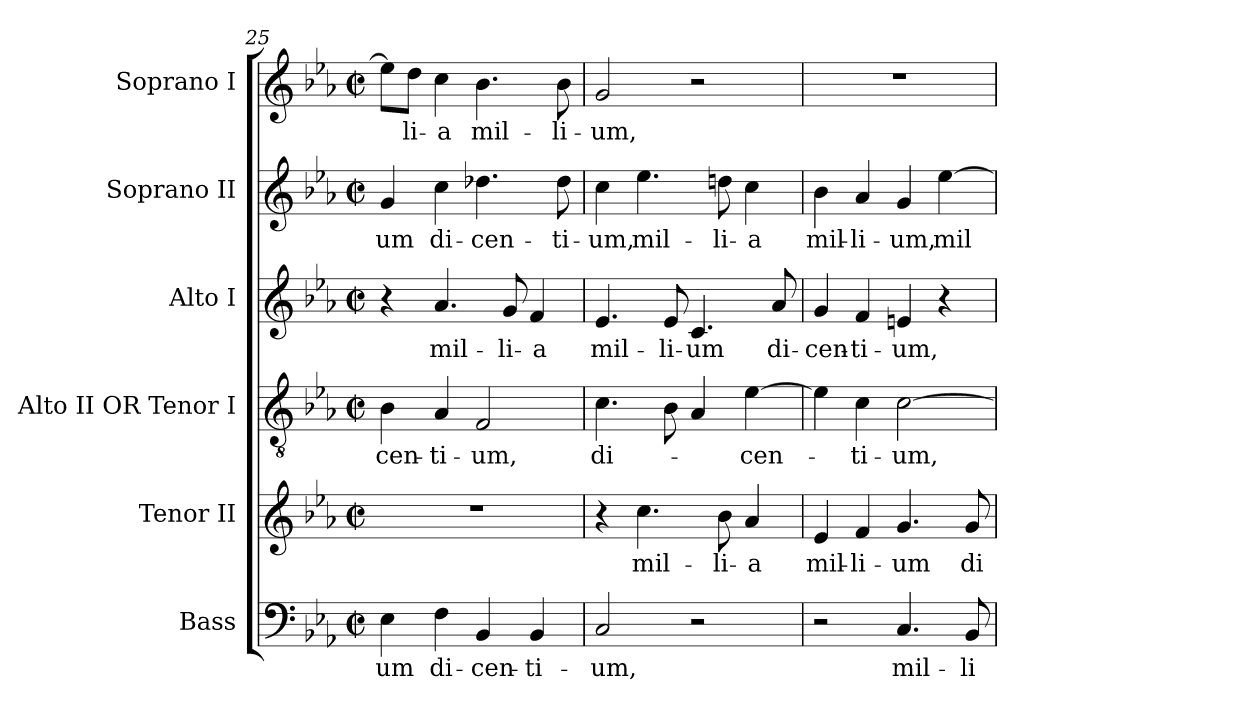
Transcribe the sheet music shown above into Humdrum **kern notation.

**kern	**text	**kern	**text	**kern	**text	**kern	**text	**kern	**text	**kern	**text
*part6	*part6	*part5	*part5	*part4	*part4	*part3	*part3	*part2	*part2	*part1	*part1
*staff6	*staff6	*staff5	*staff5	*staff4	*staff4	*staff3	*staff3	*staff2	*staff2	*staff1	*staff1
*I"Bass	*	*I"Tenor II	*	*I"Alto II  OR    Tenor I	*	*I"Alto I	*	*I"Soprano II	*	*I"Soprano I	*
*I'B.	*	*I'T. II	*	*I'T. I	*	*I'A.	*	*I'S. II	*	*I'S. I	*
*clefF4	*	*clefG2	*	*clefGv2	*	*clefG2	*	*clefG2	*	*clefG2	*
*	*	*ITrd7c12	*	*ITrd7c12	*	*	*	*	*	*	*
*k[b-e-a-]	*	*k[b-e-a-]	*	*k[b-e-a-]	*	*k[b-e-a-]	*	*k[b-e-a-]	*	*k[b-e-a-]	*
*c:	*	*c:	*	*c:	*	*c:	*	*c:	*	*c:	*
*M2/2	*	*M2/2	*	*M2/2	*	*M2/2	*	*M2/2	*	*M2/2	*
*met(c|)	*	*met(c|)	*	*met(c|)	*	*met(c|)	*	*met(c|)	*	*met(c|)	*
=25	=25	=25	=25	=25	=25	=25	=25	=25	=25	=25	=25
!	!LO:LY:b:color=#000000	!	!	!	!	!	!	!	!	!	!
!	!	!	!	!	!LO:LY:b:color=#000000	!	!	!	!	!	!
!	!	!	!	!	!	!	!	!	!LO:LY:b:color=#000000	!	!
4E-i\	-um	1r	.	4BB-i\	-cen-	4r	.	4gi/	-um	8ee-i\L]	.
!	!	!	!	!	!	!	!	!	!	!	!LO:LY:b:color=#000000
.	.	.	.	.	.	.	.	.	.	8ddi\J	-li-
!	!LO:LY:b:color=#000000	!	!	!	!	!	!	!	!	!	!
!	!	!	!	!	!LO:LY:b:color=#000000	!	!	!	!	!	!
!	!	!	!	!	!	!	!LO:LY:b:color=#000000	!	!	!	!
!	!	!	!	!	!	!	!	!	!LO:LY:b:color=#000000	!	!
!	!	!	!	!	!	!	!	!	!	!	!LO:LY:b:color=#000000
4Fi\	di-	.	.	4AA-i/	-ti-	4.a-i/	mil-	4cci\	di-	4cci\	-a
!	!LO:LY:b:color=#000000	!	!	!	!	!	!	!	!	!	!
!	!	!	!	!	!LO:LY:b:color=#000000	!	!	!	!	!	!
!	!	!	!	!	!	!	!	!	!LO:LY:b:color=#000000	!	!
!	!	!	!	!	!	!	!	!	!	!	!LO:LY:b:color=#000000
4BB-i/	-cen-	.	.	2FFi/	-um,	.	.	4.dd-Xi\	-cen-	4.b-i\	mil-
!	!	!	!	!	!	!	!LO:LY:b:color=#000000	!	!	!	!
.	.	.	.	.	.	8gi/	-li-	.	.	.	.
!	!LO:LY:b:color=#000000	!	!	!	!	!	!	!	!	!	!
!	!	!	!	!	!	!	!LO:LY:b:color=#000000	!	!	!	!
4BB-i/	-ti-	.	.	.	.	4fi/	-a	.	.	.	.
!	!	!	!	!	!	!	!	!	!LO:LY:b:color=#000000	!	!
!	!	!	!	!	!	!	!	!	!	!	!LO:LY:b:color=#000000
.	.	.	.	.	.	.	.	8dd-i\	-ti-	8b-i\	-li-
!!LO:LB:g=z
=26	=26	=26	=26	=26	=26	=26	=26	=26	=26	=26	=26
!	!LO:LY:b:color=#000000	!	!	!	!	!	!	!	!	!	!
!	!	!	!	!	!LO:LY:b:color=#000000	!	!	!	!	!	!
!	!	!	!	!	!	!	!LO:LY:b:color=#000000	!	!	!	!
!	!	!	!	!	!	!	!	!	!LO:LY:b:color=#000000	!	!
!	!	!	!	!	!	!	!	!	!	!	!LO:LY:b:color=#000000
2Ci/	-um,	4r	.	4.Ci\	di-	4.e-i/	mil-	4cci\	-um,	2gi/	-um,
!	!	!	!LO:LY:b:color=#000000	!	!	!	!	!	!	!	!
!	!	!	!	!	!	!	!	!	!LO:LY:b:color=#000000	!	!
.	.	4.ci\	mil-	.	.	.	.	4.ee-i\	mil-	.	.
!	!	!	!	!	!	!	!LO:LY:b:color=#000000	!	!	!	!
.	.	.	.	8BB-i\	.	8e-i/	-li-	.	.	.	.
!	!	!	!	!	!	!	!LO:LY:b:color=#000000	!	!	!	!
2r	.	.	.	4AA-i/	.	4.ci/	-um	.	.	2r	.
!	!	!	!LO:LY:b:color=#000000	!	!	!	!	!	!	!	!
!	!	!	!	!	!	!	!	!	!LO:LY:b:color=#000000	!	!
.	.	8B-i\	-li-	.	.	.	.	8ddni\	-li-	.	.
!	!	!	!LO:LY:b:color=#000000	!	!	!	!	!	!	!	!
!	!	!	!	!	!LO:LY:b:color=#000000	!	!	!	!	!	!
!	!	!	!	!	!	!	!	!	!LO:LY:b:color=#000000	!	!
.	.	4A-i/	-a	[>4E-i\	-cen-	.	.	4cci\	-a	.	.
!	!	!	!	!	!	!	!LO:LY:b:color=#000000	!	!	!	!
.	.	.	.	.	.	8a-i/	di-	.	.	.	.
=27	=27	=27	=27	=27	=27	=27	=27	=27	=27	=27	=27
!	!	!	!LO:LY:b:color=#000000	!	!	!	!	!	!	!	!
!	!	!	!	!	!	!	!LO:LY:b:color=#000000	!	!	!	!
!	!	!	!	!	!	!	!	!	!LO:LY:b:color=#000000	!	!
2r	.	4E-i/	mil-	4E-i\]	.	4gi/	-cen-	4b-i\	mil-	1r	.
!	!	!	!LO:LY:b:color=#000000	!	!	!	!	!	!	!	!
!	!	!	!	!	!LO:LY:b:color=#000000	!	!	!	!	!	!
!	!	!	!	!	!	!	!LO:LY:b:color=#000000	!	!	!	!
!	!	!	!	!	!	!	!	!	!LO:LY:b:color=#000000	!	!
.	.	4Fi/	-li-	4Ci\	-ti-	4fi/	-ti-	4a-i/	-li-	.	.
!	!LO:LY:b:color=#000000	!	!	!	!	!	!	!	!	!	!
!	!	!	!LO:LY:b:color=#000000	!	!	!	!	!	!	!	!
!	!	!	!	!	!LO:LY:b:color=#000000	!	!	!	!	!	!
!	!	!	!	!	!	!	!LO:LY:b:color=#000000	!	!	!	!
!	!	!	!	!	!	!	!	!	!LO:LY:b:color=#000000	!	!
4.Ci/	mil-	4.Gi/	-um	[>2Ci\	-um,	4eni/	-um,	4gi/	-um,	.	.
!	!	!	!	!	!	!	!	!	!LO:LY:b:color=#000000	!	!
.	.	.	.	.	.	4r	.	[>4ee-i\	mil-	.	.
!	!LO:LY:b:color=#000000	!	!	!	!	!	!	!	!	!	!
!	!	!	!LO:LY:b:color=#000000	!	!	!	!	!	!	!	!
8BB-i/	-li-	8Gi/	di-	.	.	.	.	.	.	.	.
=	=	=	=	=	=	=	=	=	=	=	=
*-	*-	*-	*-	*-	*-	*-	*-	*-	*-	*-	*-
